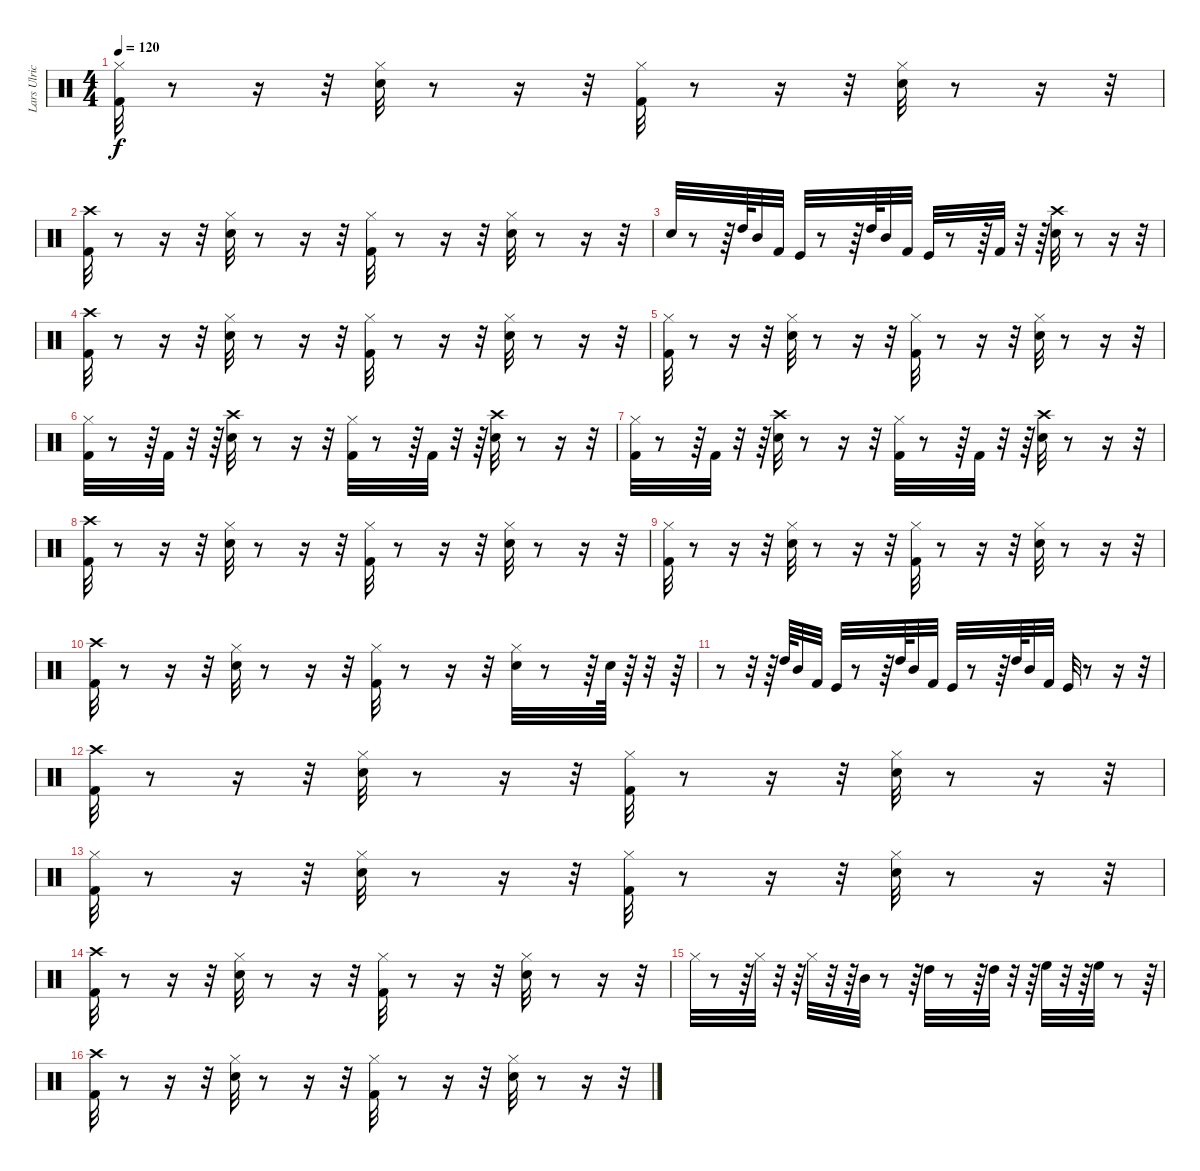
\track ("Lars Ulrich" "Lars Ulric") {instrument percussion}
\staff {score}
\articulation defaults
\ts (4 4)
\tempo 120
\clef neutral
\ks c
("Kick (hit) 2" "Hi-Hat (closed)").32{dy f} r.8 r.16 r.32 ("Snare (hit) 2" "Hi-Hat (closed)").32 r.8 r.16 r.32 ("Kick (hit) 2" "Hi-Hat (closed)").32 r.8 r.16 r.32 ("Snare (hit) 2" "Hi-Hat (closed)").32 r.8 r.16 r.32 |
("Kick (hit) 2" "Crash high (hit)").32 r.8 r.16 r.32 ("Hi-Hat (closed)" "Snare (hit) 2").32 r.8 r.16 r.32 ("Hi-Hat (closed)" "Kick (hit) 2").32 r.8 r.16 r.32 ("Hi-Hat (closed)" "Snare (hit) 2").32 r.8 r.16 r.32 |
"Snare (hit) 2".32 r.8 r.64 "High Tom (hit)".64 "Mid Tom (hit)".32 "Kick (hit) 2".32 "Kick (hit)".32 r.8 r.64 "High Tom (hit)".64 "Mid Tom (hit)".32 "Kick (hit) 2".32 "Kick (hit)".32 r.8 r.64 "Kick (hit) 2".32 r.32 r.64 ("Crash high (hit)" "Snare (hit) 2").32 r.8 r.16 r.32 |
("Kick (hit) 2" "Crash high (hit)").32 r.8 r.16 r.32 ("Hi-Hat (closed)" "Snare (hit) 2").32 r.8 r.16 r.32 ("Hi-Hat (closed)" "Kick (hit) 2").32 r.8 r.16 r.32 ("Hi-Hat (closed)" "Snare (hit) 2").32 r.8 r.16 r.32 |
("Kick (hit) 2" "Hi-Hat (closed)").32 r.8 r.16 r.32 ("Snare (hit) 2" "Hi-Hat (closed)").32 r.8 r.16 r.32 ("Kick (hit) 2" "Hi-Hat (closed)").32 r.8 r.16 r.32 ("Snare (hit) 2" "Hi-Hat (closed)").32 r.8 r.16 r.32 |
("Hi-Hat (closed)" "Kick (hit) 2").32 r.8 r.64 "Kick (hit) 2".32 r.32 r.64 ("Crash high (hit)" "Snare (hit) 2").32 r.8 r.16 r.32 ("Hi-Hat (closed)" "Kick (hit) 2").32 r.8 r.64 "Kick (hit) 2".32 r.32 r.64 ("Crash high (hit)" "Snare (hit) 2").32 r.8 r.16 r.32 |
("Kick (hit) 2" "Hi-Hat (closed)").32 r.8 r.64 "Kick (hit) 2".32 r.32 r.64 ("Snare (hit) 2" "Crash high (hit)").32 r.8 r.16 r.32 ("Hi-Hat (closed)" "Kick (hit) 2").32 r.8 r.64 "Kick (hit) 2".32 r.32 r.64 ("Crash high (hit)" "Snare (hit) 2").32 r.8 r.16 r.32 |
("Kick (hit) 2" "Crash high (hit)").32 r.8 r.16 r.32 ("Hi-Hat (closed)" "Snare (hit) 2").32 r.8 r.16 r.32 ("Hi-Hat (closed)" "Kick (hit) 2").32 r.8 r.16 r.32 ("Hi-Hat (closed)" "Snare (hit) 2").32 r.8 r.16 r.32 |
("Kick (hit) 2" "Hi-Hat (closed)").32 r.8 r.16 r.32 ("Snare (hit) 2" "Hi-Hat (closed)").32 r.8 r.16 r.32 ("Kick (hit) 2" "Hi-Hat (closed)").32 r.8 r.16 r.32 ("Snare (hit) 2" "Hi-Hat (closed)").32 r.8 r.16 r.32 |
("Crash high (hit)" "Kick (hit) 2").32 r.8 r.16 r.32 ("Hi-Hat (closed)" "Snare (hit) 2").32 r.8 r.16 r.32 ("Kick (hit) 2" "Hi-Hat (closed)").32 r.8 r.16 r.32 ("Hi-Hat (closed)" "Snare (hit) 2").32 r.8 r.64 "Snare (hit) 2".64 r.64 r.32 r.64 |
r.8 r.32 r.64 "High Tom (hit)".64 "Mid Tom (hit)".32 "Kick (hit) 2".32 "Kick (hit)".32 r.8 r.64 "High Tom (hit)".64 "Mid Tom (hit)".32 "Kick (hit) 2".32 "Kick (hit)".32 r.8 r.64 "High Tom (hit)".64 "Mid Tom (hit)".32 "Kick (hit) 2".32 "Kick (hit)".32 r.8 r.16 r.32 |
("Kick (hit) 2" "Crash high (hit)").32 r.8 r.16 r.32 ("Snare (hit) 2" "Hi-Hat (closed)").32 r.8 r.16 r.32 ("Kick (hit) 2" "Hi-Hat (closed)").32 r.8 r.16 r.32 ("Snare (hit) 2" "Hi-Hat (closed)").32 r.8 r.16 r.32 |
("Kick (hit) 2" "Hi-Hat (closed)").32 r.8 r.16 r.32 ("Snare (hit) 2" "Hi-Hat (closed)").32 r.8 r.16 r.32 ("Kick (hit) 2" "Hi-Hat (closed)").32 r.8 r.16 r.32 ("Snare (hit) 2" "Hi-Hat (closed)").32 r.8 r.16 r.32 |
("Kick (hit) 2" "Crash high (hit)").32 r.8 r.16 r.32 ("Hi-Hat (closed)" "Snare (hit) 2").32 r.8 r.16 r.32 ("Hi-Hat (closed)" "Kick (hit) 2").32 r.8 r.16 r.32 ("Hi-Hat (closed)" "Snare (hit) 2").32 r.8 r.16 r.32 |
"Hi-Hat (closed)".32 r.8 r.64 "Hi-Hat (closed)".32 r.32 r.64 "Hi-Hat (closed)".32 r.32 r.64 "Mid Tom (hit)".32 r.8 r.64 "High Tom (hit)".32 r.8 r.64 "High Tom (hit)".32 r.32 r.64 "High Floor Tom (hit)".32 r.32 r.64 "High Floor Tom (hit)".32 r.8 r.64 |
("Kick (hit) 2" "Crash high (hit)").32 r.8 r.16 r.32 ("Snare (hit) 2" "Hi-Hat (closed)").32 r.8 r.16 r.32 ("Kick (hit) 2" "Hi-Hat (closed)").32 r.8 r.16 r.32 ("Snare (hit) 2" "Hi-Hat (closed)").32 r.8 r.16 r.32
